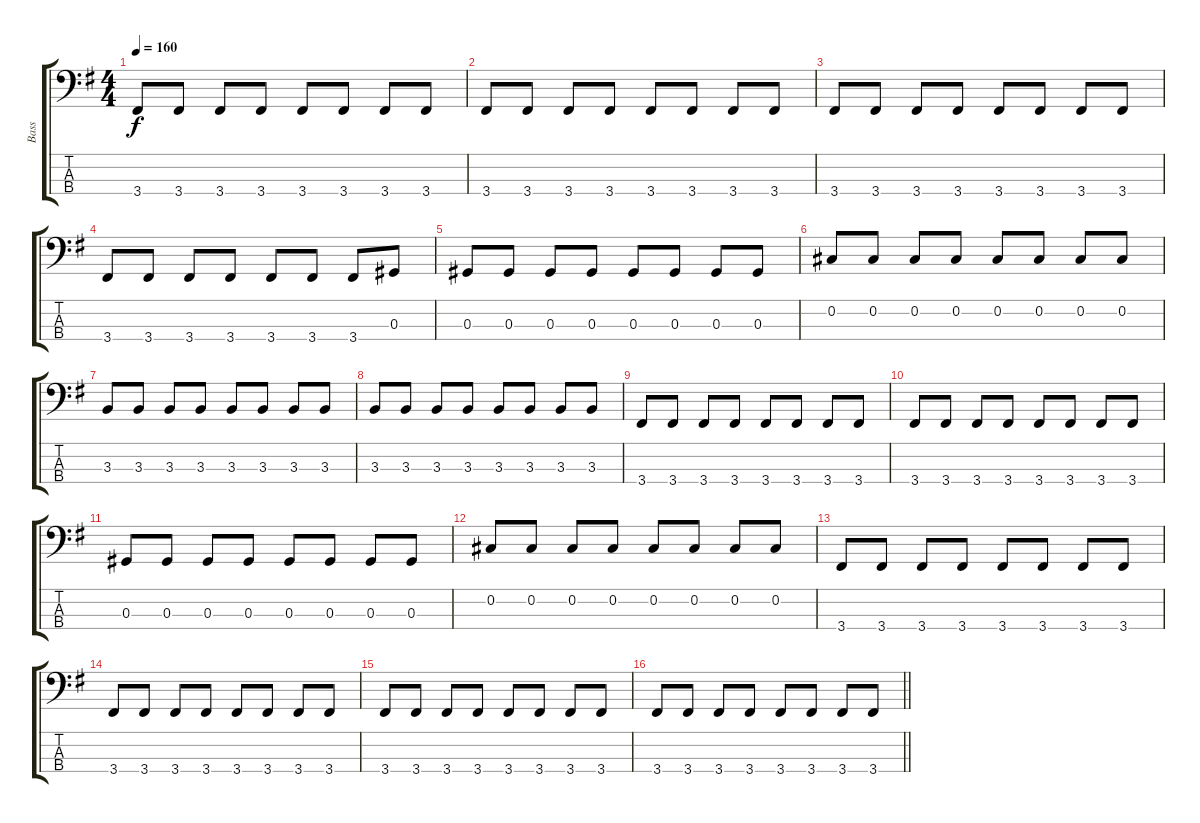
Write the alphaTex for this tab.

\track ("Bass" "Bass") {instrument electricbassfinger}
\staff {score tabs}
\tuning (Gb2 Db2 Ab1 Eb1) {hide}
\ts (4 4)
\tempo 160
\clef f4
\ks g
3.4.8{dy f} 3.4.8 3.4.8 3.4.8 3.4.8 3.4.8 3.4.8 3.4.8 |
3.4.8 3.4.8 3.4.8 3.4.8 3.4.8 3.4.8 3.4.8 3.4.8 |
3.4.8 3.4.8 3.4.8 3.4.8 3.4.8 3.4.8 3.4.8 3.4.8 |
3.4.8 3.4.8 3.4.8 3.4.8 3.4.8 3.4.8 3.4.8 0.3.8 |
0.3.8 0.3.8 0.3.8 0.3.8 0.3.8 0.3.8 0.3.8 0.3.8 |
0.2.8 0.2.8 0.2.8 0.2.8 0.2.8 0.2.8 0.2.8 0.2.8 |
3.3.8 3.3.8 3.3.8 3.3.8 3.3.8 3.3.8 3.3.8 3.3.8 |
3.3.8 3.3.8 3.3.8 3.3.8 3.3.8 3.3.8 3.3.8 3.3.8 |
3.4.8 3.4.8 3.4.8 3.4.8 3.4.8 3.4.8 3.4.8 3.4.8 |
3.4.8 3.4.8 3.4.8 3.4.8 3.4.8 3.4.8 3.4.8 3.4.8 |
0.3.8 0.3.8 0.3.8 0.3.8 0.3.8 0.3.8 0.3.8 0.3.8 |
0.2.8 0.2.8 0.2.8 0.2.8 0.2.8 0.2.8 0.2.8 0.2.8 |
3.4.8 3.4.8 3.4.8 3.4.8 3.4.8 3.4.8 3.4.8 3.4.8 |
3.4.8 3.4.8 3.4.8 3.4.8 3.4.8 3.4.8 3.4.8 3.4.8 |
3.4.8 3.4.8 3.4.8 3.4.8 3.4.8 3.4.8 3.4.8 3.4.8 |
\barLineRight lightlight
3.4.8 3.4.8 3.4.8 3.4.8 3.4.8 3.4.8 3.4.8 3.4.8
